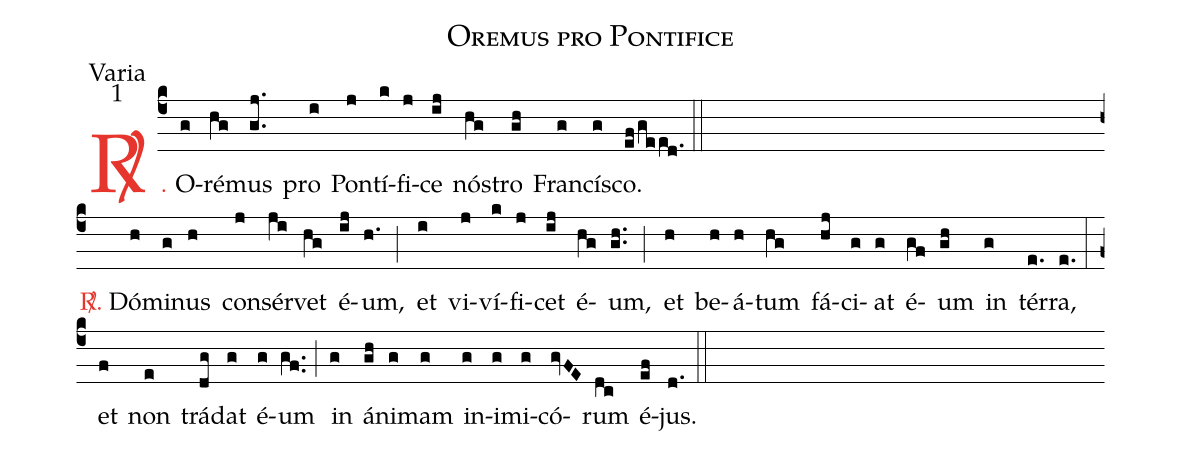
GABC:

name:Oremus pro Pontifice;
office-part:Varia;
mode:1;
%%
(c4)<c><sp>R/</sp>.</c> O(g)ré(hg)mus(g.j.) pro(i) Pon(j)tí(k)fi(j)ce(ij) nós(hg)tro(gh) Fran(g)cís(g)co.(ef/geed.) (::) (Z)
<c><sp>R/</sp>.</c> Dó(h)mi(g)nus(h) con(j)sér(ji)vet(hg) é(ij)um,(h.) (;)
et(i) vi(j)ví(k)fi(j)cet(ij) é(hg)um,(g.h.) (;)
et(h) be(h)á(h)tum(hg) fá(hj)ci(g)at(g) é(gf)um(gh) in(g) tér(e.)ra,(e.) (:)
et(f) non(e) trá(dg)dat(g) é(g)um(gf..) (;)
in(g) á(gh)ni(g)mam(g) in(g)i(g)mi(g)có(gvFE)rum(dc) é(ef)jus.(d.) (::)
